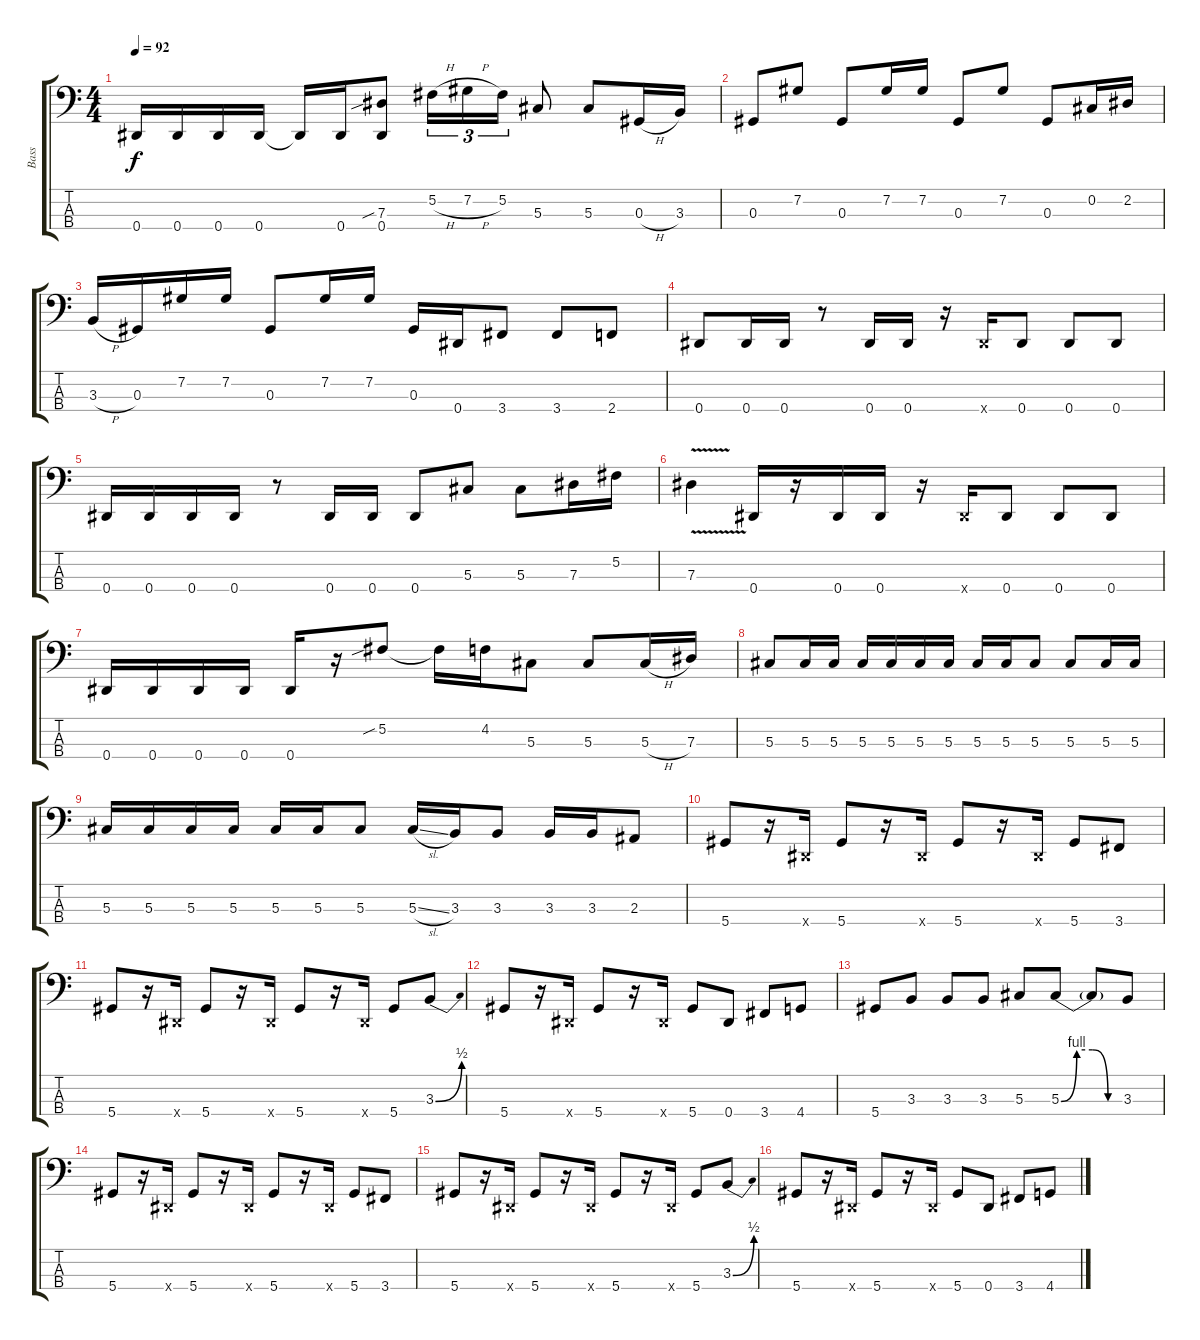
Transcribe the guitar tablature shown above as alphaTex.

\track ("Bass" "Bass") {instrument electricbasspick}
\staff {score tabs}
\tuning (Gb2 Db2 Ab1 Eb1) {hide}
\ts (4 4)
\tempo 92
\clef f4
\ks c
0.4.16{dy f} 0.4.16 0.4.16 0.4.16 0.4{t}.16 0.4.16 (7.3{sib} 0.4).8 5.2{h}.16{tu (3 2)} 7.2{h}.16{tu (3 2)} 5.2.16{tu (3 2)} 5.3.8 5.3.8 0.3{h}.16 3.3.16 |
0.3.8 7.2.8 0.3.8 7.2.16 7.2.16 0.3.8 7.2.8 0.3.8 0.2.16 2.2.16 |
3.3{h}.16 0.3.16 7.2.16 7.2.16 0.3.8 7.2.16 7.2.16 0.3.16 0.4.16 3.4.8 3.4.8 2.4.8 |
0.4.8 0.4.16 0.4.16 r.8 0.4.16 0.4.16 r.16 0.4{x}.16 0.4.8 0.4.8 0.4.8 |
0.4.16 0.4.16 0.4.16 0.4.16 r.8 0.4.16 0.4.16 0.4.8 5.3.8 5.3.8 7.3.16 5.2.16 |
7.3{v}.4 0.4.16 r.16 0.4.16 0.4.16 r.16 0.4{x}.16 0.4.8 0.4.8 0.4.8 |
0.4.16 0.4.16 0.4.16 0.4.16 0.4.16 r.16 5.2{sib}.8 5.2{t}.16 4.2.16 5.3.8 5.3.8 5.3{h}.16 7.3.16 |
5.3.8 5.3.16 5.3.16 5.3.16 5.3.16 5.3.16 5.3.16 5.3.16 5.3.16 5.3.8 5.3.8 5.3.16 5.3.16 |
5.3.16 5.3.16 5.3.16 5.3.16 5.3.16 5.3.16 5.3.8 5.3{sl}.16 3.3.16 3.3.8 3.3.16 3.3.16 2.3.8 |
5.4.8 r.16 0.4{x}.16 5.4.8 r.16 0.4{x}.16 5.4.8 r.16 0.4{x}.16 5.4.8 3.4.8 |
5.4.8 r.16 0.4{x}.16 5.4.8 r.16 0.4{x}.16 5.4.8 r.16 0.4{x}.16 5.4.8 3.3{be (bend 0 0 60 2)}.8 |
5.4.8 r.16 0.4{x}.16 5.4.8 r.16 0.4{x}.16 5.4.8 0.4.8 3.4.8 4.4.8 |
5.4.8 3.3.8 3.3.8 3.3.8 5.3.8 5.3{be (custom 0 0 15 4 30 4 45 0 60 0)}.8 5.3{t}.8 3.3.8 |
5.4.8 r.16 0.4{x}.16 5.4.8 r.16 0.4{x}.16 5.4.8 r.16 0.4{x}.16 5.4.8 3.4.8 |
5.4.8 r.16 0.4{x}.16 5.4.8 r.16 0.4{x}.16 5.4.8 r.16 0.4{x}.16 5.4.8 3.3{be (bend 0 0 60 2)}.8 |
5.4.8 r.16 0.4{x}.16 5.4.8 r.16 0.4{x}.16 5.4.8 0.4.8 3.4.8 4.4.8
